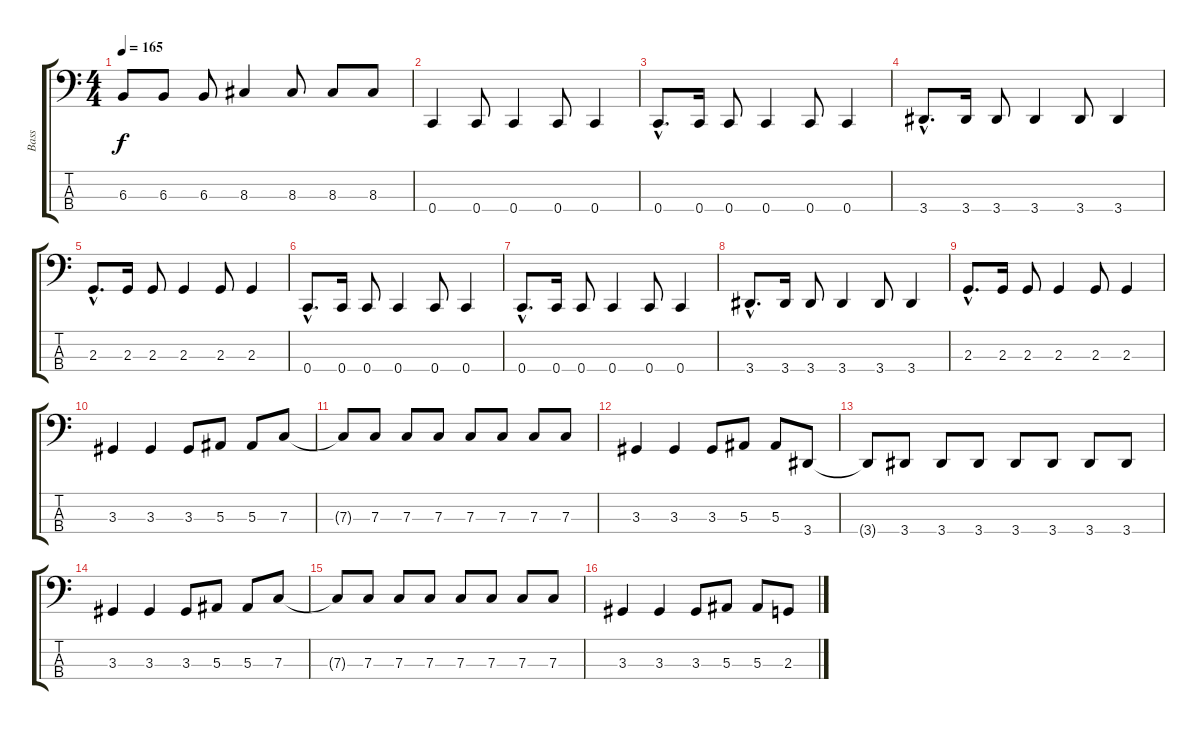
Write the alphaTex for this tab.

\track ("Bass" "Bass") {instrument electricbassfinger}
\staff {score tabs}
\tuning (Eb2 Bb1 F1 C1) {hide}
\ts (4 4)
\tempo 165
\clef f4
\ks c
6.3{t}.8{dy f} 6.3.8 6.3.8 8.3.4 8.3.8 8.3.8 8.3.8 |
0.4.4 0.4.8 0.4.4 0.4.8 0.4.4 |
0.4{hac}.8{d} 0.4.16 0.4.8 0.4.4 0.4.8 0.4.4 |
3.4{hac}.8{d} 3.4.16 3.4.8 3.4.4 3.4.8 3.4.4 |
2.3{hac}.8{d} 2.3.16 2.3.8 2.3.4 2.3.8 2.3.4 |
0.4{hac}.8{d} 0.4.16 0.4.8 0.4.4 0.4.8 0.4.4 |
0.4{hac}.8{d} 0.4.16 0.4.8 0.4.4 0.4.8 0.4.4 |
3.4{hac}.8{d} 3.4.16 3.4.8 3.4.4 3.4.8 3.4.4 |
2.3{hac}.8{d} 2.3.16 2.3.8 2.3.4 2.3.8 2.3.4 |
3.3.4 3.3.4 3.3.8 5.3.8 5.3.8 7.3.8 |
7.3{t}.8 7.3.8 7.3.8 7.3.8 7.3.8 7.3.8 7.3.8 7.3.8 |
3.3.4 3.3.4 3.3.8 5.3.8 5.3.8 3.4.8 |
3.4{t}.8 3.4.8 3.4.8 3.4.8 3.4.8 3.4.8 3.4.8 3.4.8 |
3.3.4 3.3.4 3.3.8 5.3.8 5.3.8 7.3.8 |
7.3{t}.8 7.3.8 7.3.8 7.3.8 7.3.8 7.3.8 7.3.8 7.3.8 |
3.3.4 3.3.4 3.3.8 5.3.8 5.3.8 2.3.8
